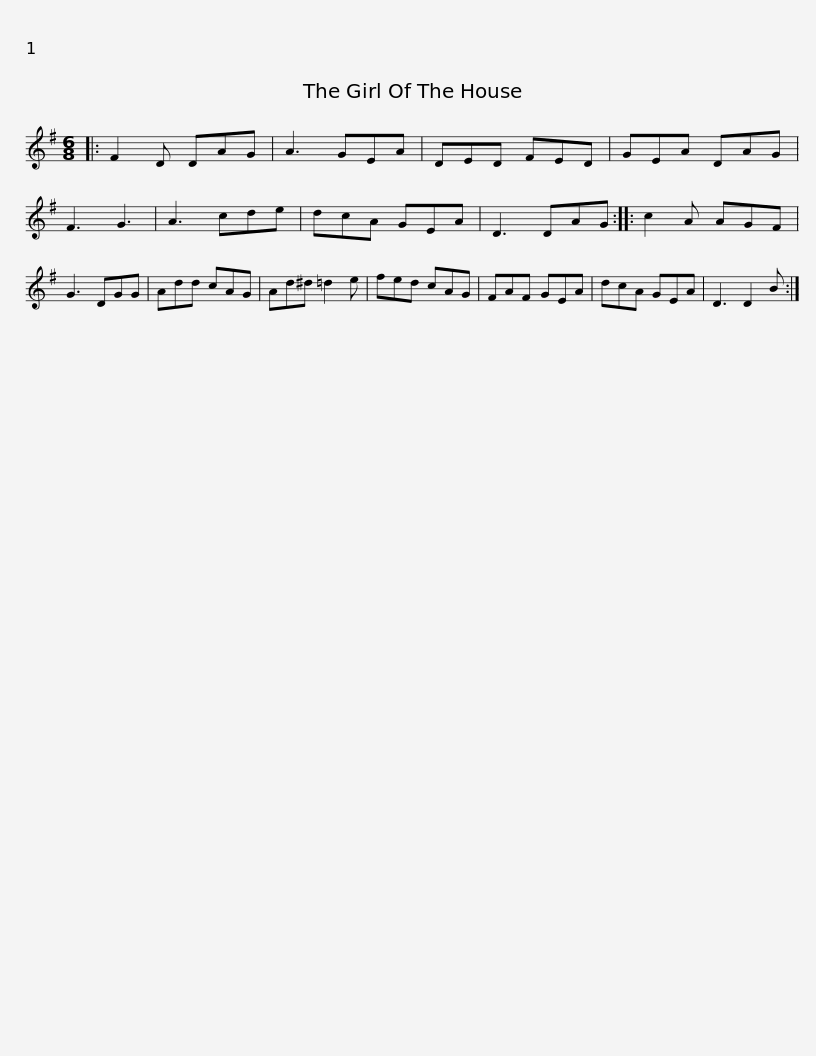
X:1
L:1/8
M:6/8
I:linebreak $
K:G
V:1 treble
V:1
|: F2 D DAG | A3 GEA | DED FED | GEA DAG | F3 G3 | %5
 A3 cde | dcA GEA | D3 DAG ::$ c2 A AGF | G3 DGG | %10
 Add cAG | Ad^d =d2 e | fed cAG | FAF GEA | dcA GEA | %15
 D3 D2 B :| %16
